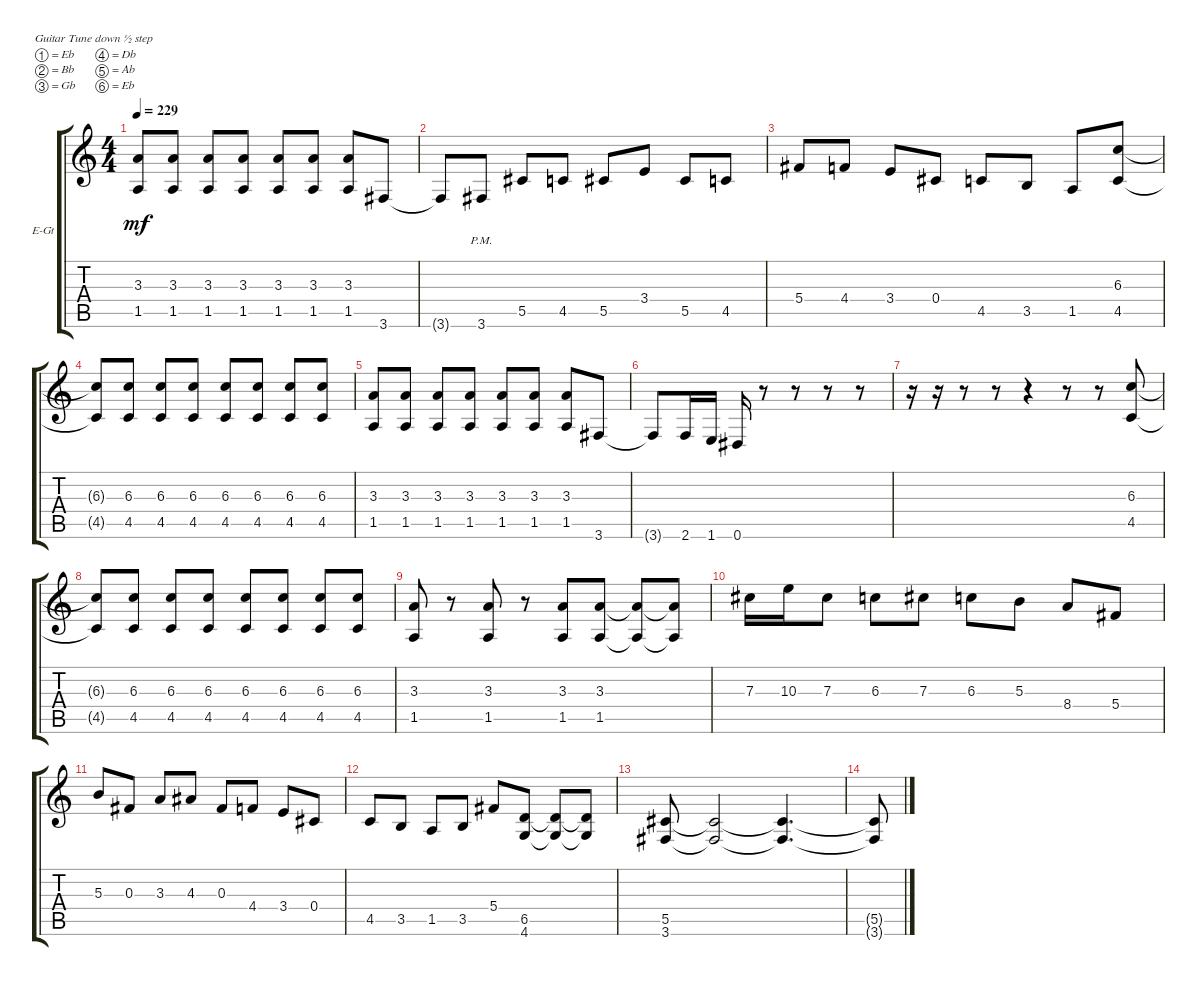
\defaultSystemsLayout 4
\bracketExtendMode groupsimilarinstruments
\firstSystemTrackNameOrientation horizontal
\otherSystemsTrackNameOrientation horizontal
\track ("Electric Guitar" "E-Gt") {instrument overdrivenguitar}
\staff {score tabs}
\tuning (Eb4 Bb3 Gb3 Db3 Ab2 Eb2)
\ts (4 4)
\tempo 229
\clef g2
\ks c
(1.5 3.3).8{dy mf} (1.5 3.3).8 (1.5 3.3).8 (1.5 3.3).8 (1.5 3.3).8 (1.5 3.3).8 (1.5 3.3).8 3.6.8 |
3.6{t}.8 3.6{pm}.8 5.5.8 4.5.8 5.5.8 3.4.8 5.5.8 4.5.8 |
5.4.8 4.4.8 3.4.8 0.4.8 4.5.8 3.5.8 1.5.8 (4.5 6.3).8 |
(6.3{t} 4.5{t}).8 (4.5 6.3).8 (4.5 6.3).8 (4.5 6.3).8 (4.5 6.3).8 (4.5 6.3).8 (4.5 6.3).8 (4.5 6.3).8 |
(1.5 3.3).8 (1.5 3.3).8 (1.5 3.3).8 (1.5 3.3).8 (1.5 3.3).8 (1.5 3.3).8 (1.5 3.3).8 3.6.8 |
3.6{t}.8 2.6.16 1.6.16 0.6.16 r.8 r.8 r.8 r.8 |
r.16 r.16 r.8 r.8 r.4 r.8 r.8 (4.5 6.3).8 |
(6.3{t} 4.5{t}).8 (4.5 6.3).8 (6.3 4.5).8 (6.3 4.5).8 (6.3 4.5).8 (6.3 4.5).8 (6.3 4.5).8 (6.3 4.5).8 |
(3.3 1.5).8 r.8 (3.3 1.5).8 r.8 (3.3 1.5).8 (3.3 1.5).8 (1.5{t} 3.3{t}).8 (1.5{t} 3.3{t}).8 |
7.3.16 10.3.16 7.3.8 6.3.8 7.3.8 6.3.8 5.3.8 8.4.8 5.4.8 |
5.3.8 0.3.8 3.3.8 4.3.8 0.3.8 4.4.8 3.4.8 0.4.8 |
4.5.8 3.5.8 1.5.8 3.5.8 5.4.8 (4.6 6.5).8 (4.6{t} 6.5{t}).8 (4.6{t} 6.5{t}).8 |
(3.6 5.5).8 (3.6{t} 5.5{t}).2 (3.6{t} 5.5{t}).4{d} |
(3.6{t} 5.5{t}).8
